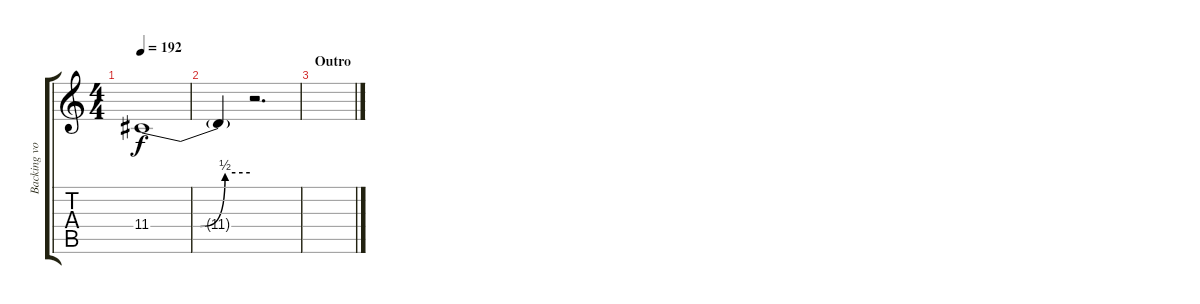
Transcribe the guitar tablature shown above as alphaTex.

\track ("Backing vocals" "Backing vo") {instrument stringensemble1}
\staff {score tabs}
\tuning (E4 B3 G3 D3 A2 E2) {hide}
\ts (4 4)
\tempo 192
\clef g2
\ks c
11.4{be (custom 0 0 30 0 45 2 60 2)}.1{dy f} |
11.4{t}.4 r.2{d} |
\section ("" "Outro")
